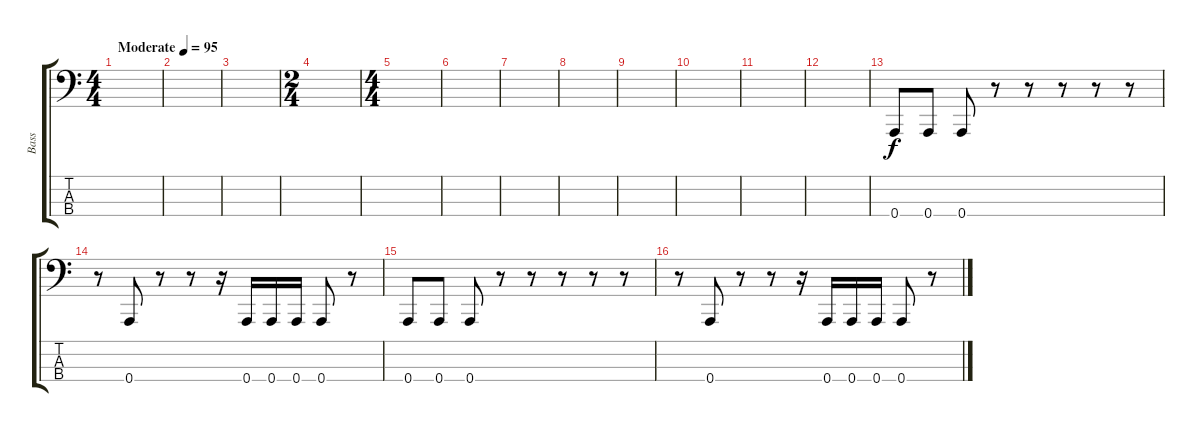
\track ("Bass" "Bass") {instrument electricbassfinger}
\staff {score tabs}
\tuning (D2 A1 E1 A0) {hide}
\ts (4 4)
\tempo (95 "Moderate")
\clef f4
\ks c
|
|
|
\ts (2 4)
|
\ts (4 4)
|
|
|
|
|
|
|
|
0.4.8 0.4.8 0.4.8 r.8 r.8 r.8 r.8 r.8 |
r.8 0.4.8 r.8 r.8 r.16 0.4.16 0.4.16 0.4.16 0.4.8 r.8 |
0.4.8 0.4.8 0.4.8 r.8 r.8 r.8 r.8 r.8 |
r.8 0.4.8 r.8 r.8 r.16 0.4.16 0.4.16 0.4.16 0.4.8 r.8
